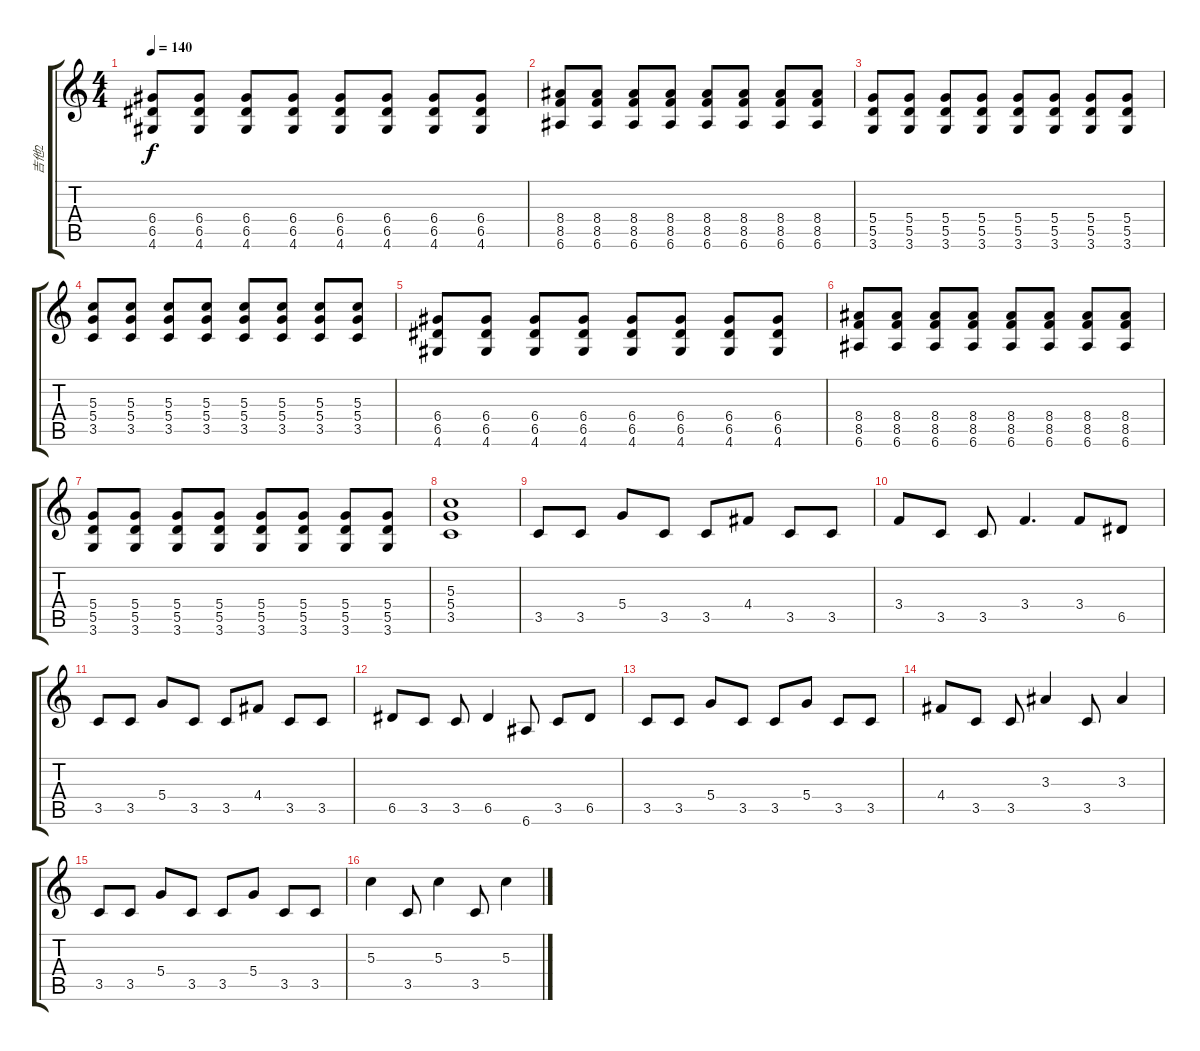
\track ("吉他2" "吉他2") {instrument distortionguitar}
\staff {score tabs}
\tuning (E4 B3 G3 D3 A2 E2) {hide}
\ts (4 4)
\tempo 140
\clef g2
\ks c
(6.4 6.5 4.6).8{dy f} (6.4 6.5 4.6).8 (6.4 6.5 4.6).8 (6.4 6.5 4.6).8 (6.4 6.5 4.6).8 (6.4 6.5 4.6).8 (6.4 6.5 4.6).8 (6.4 6.5 4.6).8 |
(8.4 8.5 6.6).8 (8.4 8.5 6.6).8 (8.4 8.5 6.6).8 (8.4 8.5 6.6).8 (8.4 8.5 6.6).8 (8.4 8.5 6.6).8 (8.4 8.5 6.6).8 (8.4 8.5 6.6).8 |
(5.4 5.5 3.6).8 (5.4 5.5 3.6).8 (5.4 5.5 3.6).8 (5.4 5.5 3.6).8 (5.4 5.5 3.6).8 (5.4 5.5 3.6).8 (5.4 5.5 3.6).8 (5.4 5.5 3.6).8 |
(5.3 5.4 3.5).8 (5.3 5.4 3.5).8 (5.3 5.4 3.5).8 (5.3 5.4 3.5).8 (5.3 5.4 3.5).8 (5.3 5.4 3.5).8 (5.3 5.4 3.5).8 (5.3 5.4 3.5).8 |
(6.4 6.5 4.6).8 (6.4 6.5 4.6).8 (6.4 6.5 4.6).8 (6.4 6.5 4.6).8 (6.4 6.5 4.6).8 (6.4 6.5 4.6).8 (6.4 6.5 4.6).8 (6.4 6.5 4.6).8 |
(8.4 8.5 6.6).8 (8.4 8.5 6.6).8 (8.4 8.5 6.6).8 (8.4 8.5 6.6).8 (8.4 8.5 6.6).8 (8.4 8.5 6.6).8 (8.4 8.5 6.6).8 (8.4 8.5 6.6).8 |
(5.4 5.5 3.6).8 (5.4 5.5 3.6).8 (5.4 5.5 3.6).8 (5.4 5.5 3.6).8 (5.4 5.5 3.6).8 (5.4 5.5 3.6).8 (5.4 5.5 3.6).8 (5.4 5.5 3.6).8 |
(5.3 5.4 3.5).1 |
3.5.8 3.5.8 5.4.8 3.5.8 3.5.8 4.4.8 3.5.8 3.5.8 |
3.4.8 3.5.8 3.5.8 3.4.4{d} 3.4.8 6.5.8 |
3.5.8 3.5.8 5.4.8 3.5.8 3.5.8 4.4.8 3.5.8 3.5.8 |
6.5.8 3.5.8 3.5.8 6.5.4 6.6.8 3.5.8 6.5.8 |
3.5.8 3.5.8 5.4.8 3.5.8 3.5.8 5.4.8 3.5.8 3.5.8 |
4.4.8 3.5.8 3.5.8 3.3.4 3.5.8 3.3.4 |
3.5.8 3.5.8 5.4.8 3.5.8 3.5.8 5.4.8 3.5.8 3.5.8 |
5.3.4 3.5.8 5.3.4 3.5.8 5.3.4
